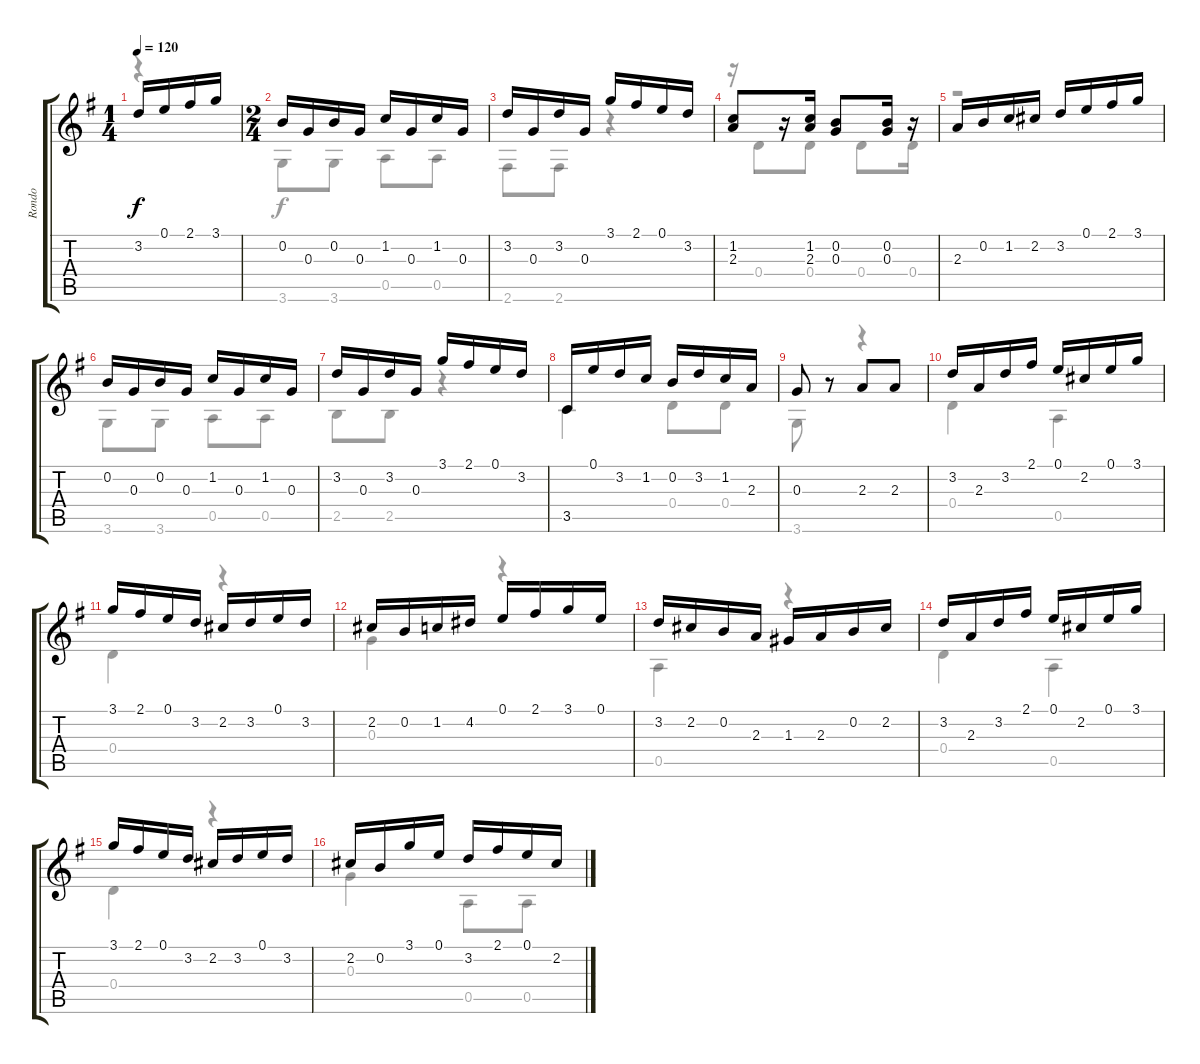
\track ("Rondo " "Rondo ") {instrument acousticguitarnylon}
\staff {score tabs}
\tuning (E4 B3 G3 D3 A2 E2) {hide}
\voice
\ts (1 4)
\tempo 120
\clef g2
\ks g
3.2.16{dy f instrument acousticguitarnylon} 0.1.16 2.1.16 3.1.16 |
\ts (2 4)
0.2.16 0.3.16 0.2.16 0.3.16 1.2.16 0.3.16 1.2.16 0.3.16 |
3.2.16 0.3.16 3.2.16 0.3.16 3.1.16 2.1.16 0.1.16 3.2.16 |
(1.2 2.3).8 r.16 (1.2 2.3).16 (0.2 0.3).8 (0.2 0.3).16 r.16 |
2.3.16 0.2.16 1.2.16 2.2.16 3.2.16 0.1.16 2.1.16 3.1.16 |
0.2.16 0.3.16 0.2.16 0.3.16 1.2.16 0.3.16 1.2.16 0.3.16 |
3.2.16 0.3.16 3.2.16 0.3.16 3.1.16 2.1.16 0.1.16 3.2.16 |
3.5.16 0.1.16 3.2.16 1.2.16 0.2.16 3.2.16 1.2.16 2.3.16 |
0.3.8 r.8 2.3.8 2.3.8 |
3.2.16 2.3.16 3.2.16 2.1.16 0.1.16 2.2.16 0.1.16 3.1.16 |
3.1.16 2.1.16 0.1.16 3.2.16 2.2.16 3.2.16 0.1.16 3.2.16 |
2.2.16 0.2.16 1.2.16 4.2.16 0.1.16 2.1.16 3.1.16 0.1.16 |
3.2.16 2.2.16 0.2.16 2.3.16 1.3.16 2.3.16 0.2.16 2.2.16 |
3.2.16 2.3.16 3.2.16 2.1.16 0.1.16 2.2.16 0.1.16 3.1.16 |
3.1.16 2.1.16 0.1.16 3.2.16 2.2.16 3.2.16 0.1.16 3.2.16 |
2.2.16 0.2.16 3.1.16 0.1.16 3.2.16 2.1.16 0.1.16 2.2.16
\voice
\clef g2
\ottava regular
\simile none
\ks g
r.4{dy f} |
3.6.8 3.6.8 0.5.8 0.5.8 |
2.6.8 2.6.8 r.4 |
r.16 0.4.8 0.4.8 0.4.8 0.4.16 |
r.2 |
3.6.8 3.6.8 0.5.8 0.5.8 |
2.5.8 2.5.8 r.4 |
3.5.4 0.4.8 0.4.8 |
3.6.8 r.8 r.4 |
0.4.4 0.5.4 |
0.4.4 r.4 |
0.3.4 r.4 |
0.5.4 r.4 |
0.4.4 0.5.4 |
0.4.4 r.4 |
0.3.4 0.5.8 0.5.8
